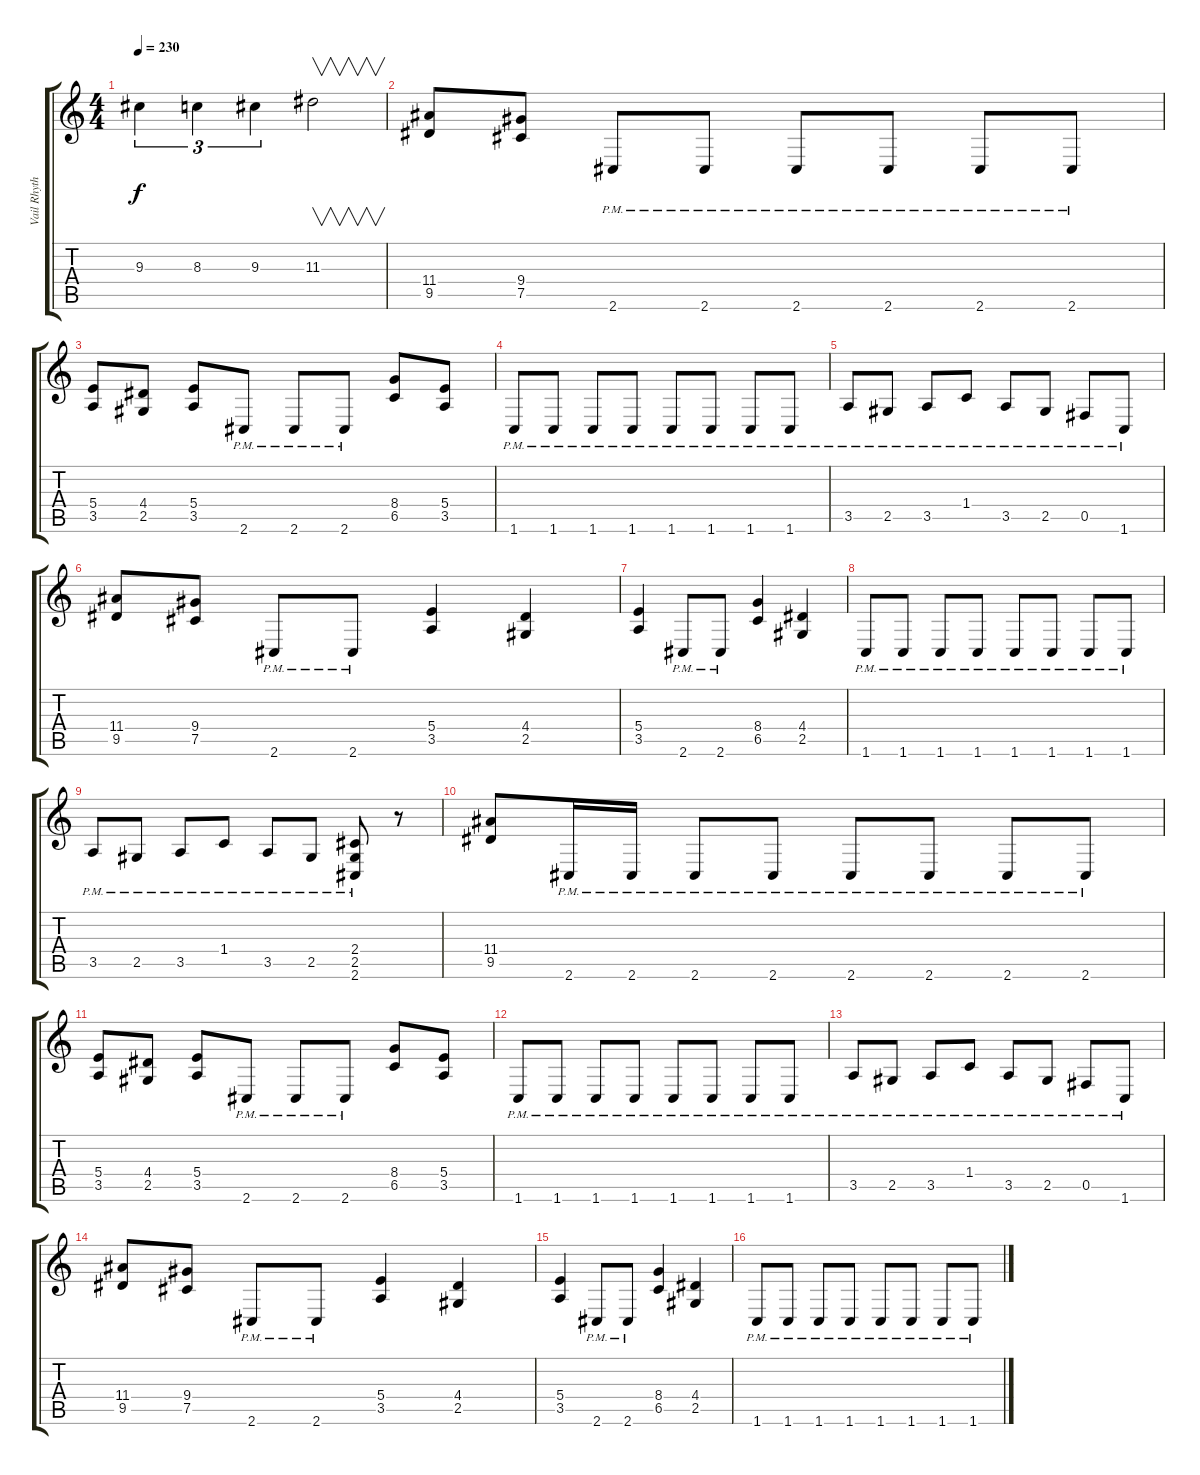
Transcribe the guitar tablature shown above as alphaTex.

\track ("Vail Rhythm" "Vail Rhyth") {instrument overdrivenguitar}
\staff {score tabs}
\tuning (Db4 Ab3 E3 B2 Gb2 B1) {hide}
\ts (4 4)
\tempo 230
\clef g2
\ks c
9.3.4{tu (3 2) dy f} 8.3.4{tu (3 2)} 9.3.4{tu (3 2)} 11.3.2{v} |
(11.4 9.5).8 (9.4 7.5).8 2.6{pm}.8 2.6{pm}.8 2.6{pm}.8 2.6{pm}.8 2.6{pm}.8 2.6{pm}.8 |
(5.4 3.5).8 (4.4 2.5).8 (5.4 3.5).8 2.6{pm}.8 2.6{pm}.8 2.6{pm}.8 (8.4 6.5).8 (5.4 3.5).8 |
1.6{pm}.8 1.6{pm}.8 1.6{pm}.8 1.6{pm}.8 1.6{pm}.8 1.6{pm}.8 1.6{pm}.8 1.6{pm}.8 |
3.5{pm}.8 2.5{pm}.8 3.5{pm}.8 1.4{pm}.8 3.5{pm}.8 2.5{pm}.8 0.5{pm}.8 1.6{pm}.8 |
(11.4 9.5).8 (9.4 7.5).8 2.6{pm}.8 2.6{pm}.8 (5.4 3.5).4 (4.4 2.5).4 |
(5.4 3.5).4 2.6{pm}.8 2.6{pm}.8 (8.4 6.5).4 (4.4 2.5).4 |
1.6{pm}.8 1.6{pm}.8 1.6{pm}.8 1.6{pm}.8 1.6{pm}.8 1.6{pm}.8 1.6{pm}.8 1.6{pm}.8 |
3.5{pm}.8 2.5{pm}.8 3.5{pm}.8 1.4{pm}.8 3.5{pm}.8 2.5{pm}.8 (2.4{pm} 2.5{pm} 2.6{pm}).8 r.8 |
(11.4 9.5).8 2.6{pm}.16 2.6{pm}.16 2.6{pm}.8 2.6{pm}.8 2.6{pm}.8 2.6{pm}.8 2.6{pm}.8 2.6{pm}.8 |
(5.4 3.5).8 (4.4 2.5).8 (5.4 3.5).8 2.6{pm}.8 2.6{pm}.8 2.6{pm}.8 (8.4 6.5).8 (5.4 3.5).8 |
1.6{pm}.8 1.6{pm}.8 1.6{pm}.8 1.6{pm}.8 1.6{pm}.8 1.6{pm}.8 1.6{pm}.8 1.6{pm}.8 |
3.5{pm}.8 2.5{pm}.8 3.5{pm}.8 1.4{pm}.8 3.5{pm}.8 2.5{pm}.8 0.5{pm}.8 1.6{pm}.8 |
(11.4 9.5).8 (9.4 7.5).8 2.6{pm}.8 2.6{pm}.8 (5.4 3.5).4 (4.4 2.5).4 |
(5.4 3.5).4 2.6{pm}.8 2.6{pm}.8 (8.4 6.5).4 (4.4 2.5).4 |
1.6{pm}.8 1.6{pm}.8 1.6{pm}.8 1.6{pm}.8 1.6{pm}.8 1.6{pm}.8 1.6{pm}.8 1.6{pm}.8
